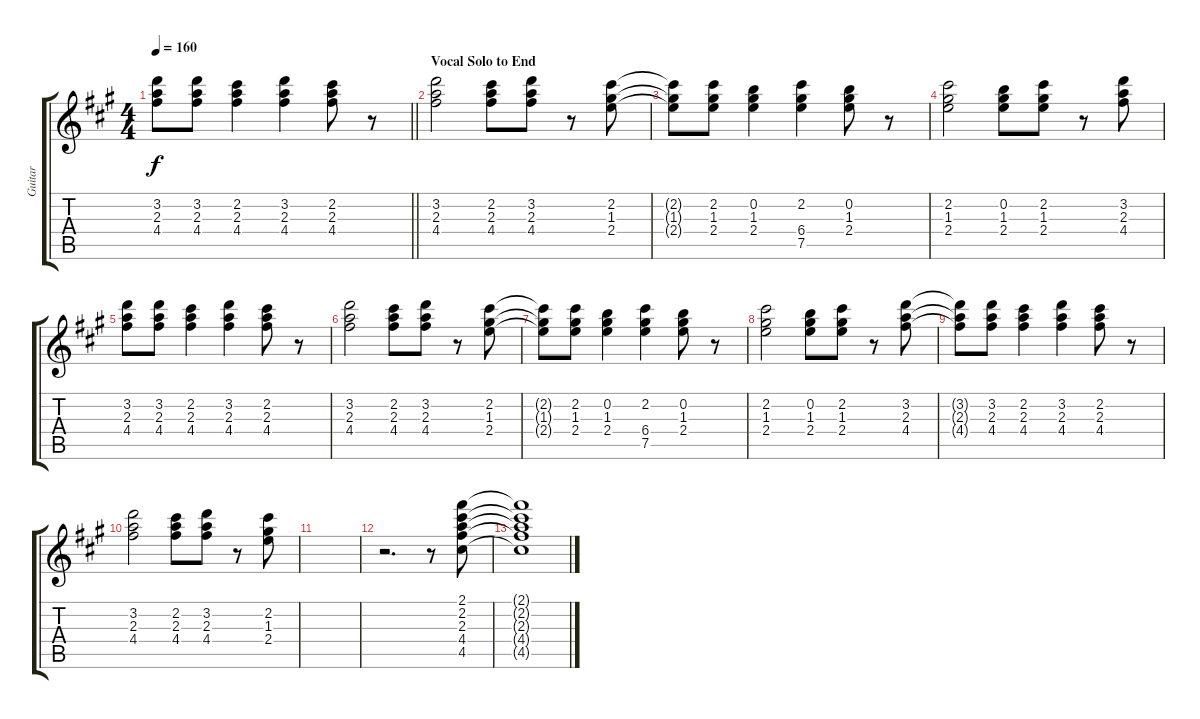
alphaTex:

\track ("Guitar" "Guitar") {instrument electricguitarclean}
\staff {score tabs}
\tuning (E5 B4 G4 D4 A3 E3) {hide}
\ts (4 4)
\tempo 160
\clef g2
\barLineRight lightlight
\ks a
(3.2{t} 2.3{t} 4.4{t}).8{dy f} (3.2 2.3 4.4).8 (2.2 2.3 4.4).4 (3.2 2.3 4.4).4 (2.2 2.3 4.4).8 r.8 |
\section ("" "Vocal Solo to End")
(3.2 2.3 4.4).2 (2.2 2.3 4.4).8 (3.2 2.3 4.4).8 r.8 (2.2 1.3 2.4).8 |
(2.2{t} 1.3{t} 2.4{t}).8 (2.2 1.3 2.4).8 (0.2 1.3 2.4).4 (2.2 6.4 7.5).4 (0.2 1.3 2.4).8 r.8 |
(2.2 1.3 2.4).2 (0.2 1.3 2.4).8 (2.2 1.3 2.4).8 r.8 (3.2 2.3 4.4).8 |
(3.2 2.3 4.4).8 (3.2 2.3 4.4).8 (2.2 2.3 4.4).4 (3.2 2.3 4.4).4 (2.2 2.3 4.4).8 r.8 |
(3.2 2.3 4.4).2 (2.2 2.3 4.4).8 (3.2 2.3 4.4).8 r.8 (2.2 1.3 2.4).8 |
(2.2{t} 1.3{t} 2.4{t}).8 (2.2 1.3 2.4).8 (0.2 1.3 2.4).4 (2.2 6.4 7.5).4 (0.2 1.3 2.4).8 r.8 |
(2.2 1.3 2.4).2 (0.2 1.3 2.4).8 (2.2 1.3 2.4).8 r.8 (3.2 2.3 4.4).8 |
(3.2{t} 2.3{t} 4.4{t}).8 (3.2 2.3 4.4).8 (2.2 2.3 4.4).4 (3.2 2.3 4.4).4 (2.2 2.3 4.4).8 r.8 |
(3.2 2.3 4.4).2 (2.2 2.3 4.4).8 (3.2 2.3 4.4).8 r.8 (2.2 1.3 2.4).8 |
|
r.2{d} r.8 (2.1 2.2 2.3 4.4 4.5).8 |
(2.1{t} 2.2{t} 2.3{t} 4.4{t} 4.5{t}).1
